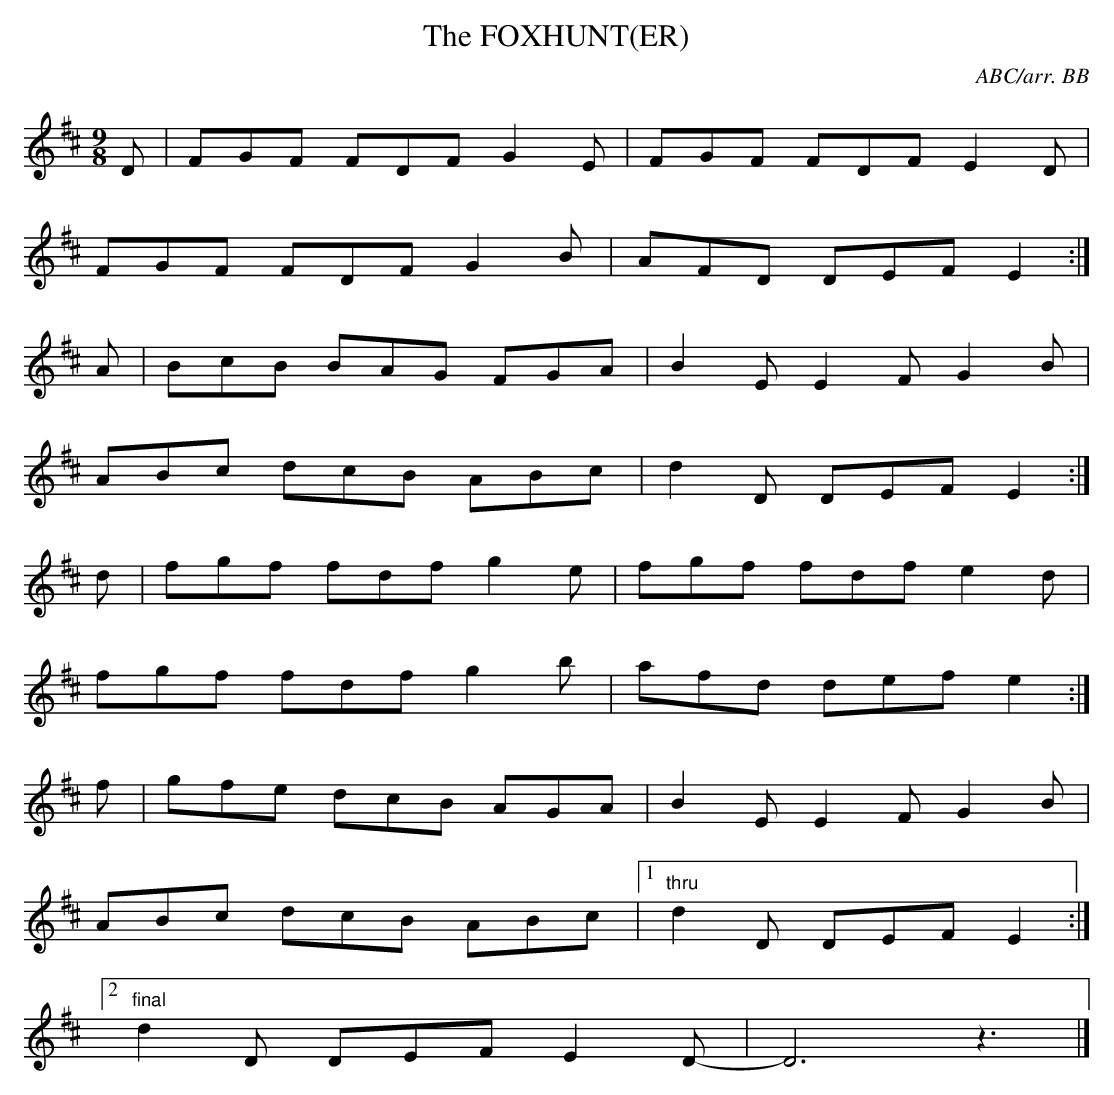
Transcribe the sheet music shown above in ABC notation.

X:1
T:FOXHUNT(ER), The
C:ABC/arr. BB
M:9/8
L:1/8
K:D
D|FGF FDF G2E|FGF FDF E2D|
FGF FDF G2B|AFD DEF E2 :|
A|BcB BAG FGA|B2E E2F G2B|
ABc dcB ABc|d2D DEF E2 :|
d|fgf fdf g2e|fgf fdf e2d|
fgf fdf g2b|afd def e2 :|
f|gfe dcB AGA|B2E E2F G2B|
ABc dcB ABc|1 "thru"d2D DEF E2 :|
[2 "final"d2D DEF E2D-|D6z3|]
